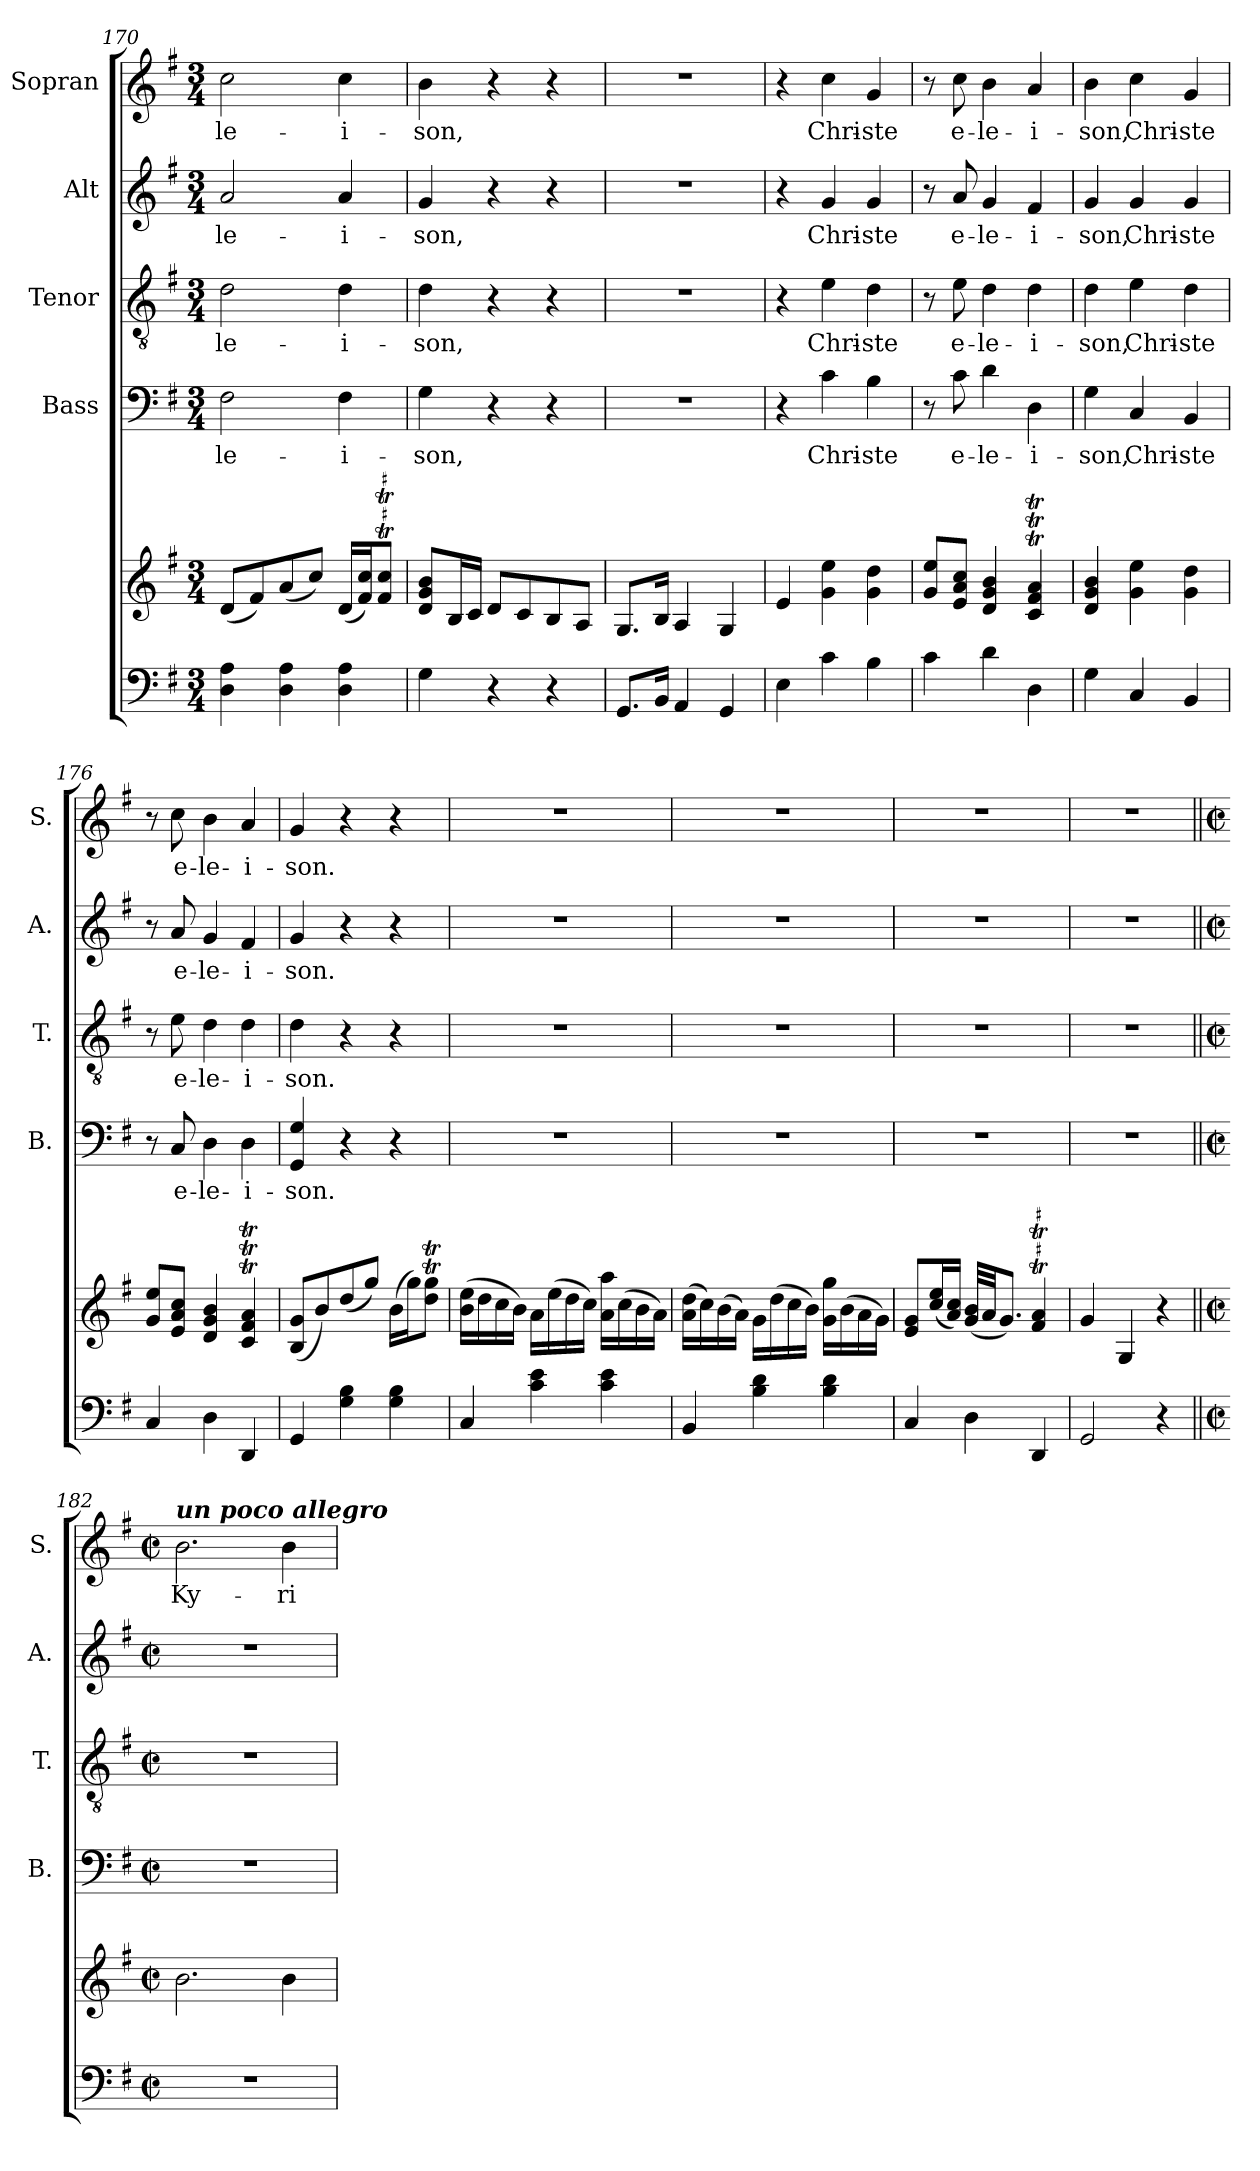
**kern	**kern	**kern	**text	**kern	**text	**kern	**text	**kern	**text
*part5	*part5	*part4	*part4	*part3	*part3	*part2	*part2	*part1	*part1
*staff6	*staff5	*staff4	*staff4	*staff3	*staff3	*staff2	*staff2	*staff1	*staff1
*	*	*I"Bass	*	*I"Tenor	*	*I"Alt	*	*I"Sopran	*
*	*	*I'B.	*	*I'T.	*	*I'A.	*	*I'S.	*
!!LO:LB:g=z
*clefF4	*clefG2	*clefF4	*	*clefGv2	*	*clefG2	*	*clefG2	*
*k[f#]	*k[f#]	*k[f#]	*	*k[f#]	*	*k[f#]	*	*k[f#]	*
*G:	*G:	*G:	*	*G:	*	*G:	*	*G:	*
*M3/4	*M3/4	*M3/4	*	*M3/4	*	*M3/4	*	*M3/4	*
=170	=170	=170	=170	=170	=170	=170	=170	=170	=170
!	!	!	!LO:LY:b	!	!LO:LY:b	!	!LO:LY:b	!	!LO:LY:b
4D\ 4A\	(<8d/L	2F#\	-le-	2d\	-le-	2a/	-le-	2cc\	-le-
.	8f#/)	.	.	.	.	.	.	.	.
4D\ 4A\	(<8a/	.	.	.	.	.	.	.	.
.	8cc/J)	.	.	.	.	.	.	.	.
!	!	!	!LO:LY:b	!	!LO:LY:b	!	!LO:LY:b	!	!LO:LY:b
4D\ 4A\	(<16d/LL	4F#\	-i-	4d\	-i-	4a/	-i-	4cc\	-i-
.	16f#/ 16cc/J)	.	.	.	.	.	.	.	.
.	8f#/T 8cc/TJ	.	.	.	.	.	.	.	.
=171	=171	=171	=171	=171	=171	=171	=171	=171	=171
!	!	!	!LO:LY:b	!	!LO:LY:b	!	!LO:LY:b	!	!LO:LY:b
4G\	8d/ 8g/ 8b/L	4G\	-son,	4d\	-son,	4g/	-son,	4b\	-son,
.	16B/L	.	.	.	.	.	.	.	.
.	16c/JJ	.	.	.	.	.	.	.	.
4r	8d/L	4r	.	4r	.	4r	.	4r	.
.	8c/	.	.	.	.	.	.	.	.
4r	8B/	4r	.	4r	.	4r	.	4r	.
.	8A/J	.	.	.	.	.	.	.	.
=172	=172	=172	=172	=172	=172	=172	=172	=172	=172
8.GG/L	8.G/L	2.r	.	2.r	.	2.r	.	2.r	.
16BB/Jk	16B/Jk	.	.	.	.	.	.	.	.
4AA/	4A/	.	.	.	.	.	.	.	.
4GG/	4G/	.	.	.	.	.	.	.	.
=173	=173	=173	=173	=173	=173	=173	=173	=173	=173
4E\	4e/	4r	.	4r	.	4r	.	4r	.
!	!	!	!LO:LY:b	!	!LO:LY:b	!	!LO:LY:b	!	!LO:LY:b
4c\	4g\ 4ee\	4c\	Chri-	4e\	Chri-	4g/	Chri-	4cc\	Chri-
!	!	!	!LO:LY:b	!	!LO:LY:b	!	!LO:LY:b	!	!LO:LY:b
4B\	4g\ 4dd\	4B\	-ste	4d\	-ste	4g/	-ste	4g/	-ste
=174	=174	=174	=174	=174	=174	=174	=174	=174	=174
4c\	8g/ 8ee/L	8r	.	8r	.	8r	.	8r	.
!	!	!	!LO:LY:b	!	!LO:LY:b	!	!LO:LY:b	!	!LO:LY:b
.	8e/ 8a/ 8cc/J	8c\	e-	8e\	e-	8a/	e-	8cc\	e-
!	!	!	!LO:LY:b	!	!LO:LY:b	!	!LO:LY:b	!	!LO:LY:b
4d\	4d/ 4g/ 4b/	4d\	-le-	4d\	-le-	4g/	-le-	4b\	-le-
!	!	!	!LO:LY:b	!	!LO:LY:b	!	!LO:LY:b	!	!LO:LY:b
4D\	4c/T 4f#/T 4a/T	4D\	-i-	4d\	-i-	4f#/	-i-	4a/	-i-
=175	=175	=175	=175	=175	=175	=175	=175	=175	=175
!	!	!	!LO:LY:b	!	!LO:LY:b	!	!LO:LY:b	!	!LO:LY:b
4G\	4d/ 4g/ 4b/	4G\	-son,	4d\	-son,	4g/	-son,	4b\	-son,
!	!	!	!LO:LY:b	!	!LO:LY:b	!	!LO:LY:b	!	!LO:LY:b
4C/	4g\ 4ee\	4C/	Chri-	4e\	Chri-	4g/	Chri-	4cc\	Chri-
!	!	!	!LO:LY:b	!	!LO:LY:b	!	!LO:LY:b	!	!LO:LY:b
4BB/	4g\ 4dd\	4BB/	-ste	4d\	-ste	4g/	-ste	4g/	-ste
=176	=176	=176	=176	=176	=176	=176	=176	=176	=176
4C/	8g/ 8ee/L	8r	.	8r	.	8r	.	8r	.
!	!	!	!LO:LY:b	!	!LO:LY:b	!	!LO:LY:b	!	!LO:LY:b
.	8e/ 8a/ 8cc/J	8C/	e-	8e\	e-	8a/	e-	8cc\	e-
!	!	!	!LO:LY:b	!	!LO:LY:b	!	!LO:LY:b	!	!LO:LY:b
4D\	4d/ 4g/ 4b/	4D\	-le-	4d\	-le-	4g/	-le-	4b\	-le-
!	!	!	!LO:LY:b	!	!LO:LY:b	!	!LO:LY:b	!	!LO:LY:b
4DD/	4c/T 4f#/T 4a/T	4D\	-i-	4d\	-i-	4f#/	-i-	4a/	-i-
!!LO:PB:g=z
=177	=177	=177	=177	=177	=177	=177	=177	=177	=177
!	!	!	!LO:LY:b	!	!LO:LY:b	!	!LO:LY:b	!	!LO:LY:b
4GG/	(<8B/ 8g/L	4GG/ 4G/	-son.	4d\	-son.	4g/	-son.	4g/	-son.
.	8b/)	.	.	.	.	.	.	.	.
4G\ 4B\	(<8dd/	4r	.	4r	.	4r	.	4r	.
.	8gg/J)	.	.	.	.	.	.	.	.
4G\ 4B\	(>16b\LL	4r	.	4r	.	4r	.	4r	.
.	16gg\J)	.	.	.	.	.	.	.	.
.	8dd\T 8gg\TJ	.	.	.	.	.	.	.	.
=178	=178	=178	=178	=178	=178	=178	=178	=178	=178
4C/	(>16b\ 16ee\LL	2.r	.	2.r	.	2.r	.	2.r	.
.	16dd\	.	.	.	.	.	.	.	.
.	16cc\	.	.	.	.	.	.	.	.
.	16b\JJ)	.	.	.	.	.	.	.	.
4c\ 4e\	16a\LL	.	.	.	.	.	.	.	.
.	(>16ee\	.	.	.	.	.	.	.	.
.	16dd\	.	.	.	.	.	.	.	.
.	16cc\JJ)	.	.	.	.	.	.	.	.
4c\ 4e\	16a\ 16aa\LL	.	.	.	.	.	.	.	.
.	(>16cc\	.	.	.	.	.	.	.	.
.	16b\	.	.	.	.	.	.	.	.
.	16a\JJ)	.	.	.	.	.	.	.	.
=179	=179	=179	=179	=179	=179	=179	=179	=179	=179
4BB/	(>16a\ 16dd\LL	2.r	.	2.r	.	2.r	.	2.r	.
.	16cc\)	.	.	.	.	.	.	.	.
.	(>16b\	.	.	.	.	.	.	.	.
.	16a\JJ)	.	.	.	.	.	.	.	.
4B\ 4d\	16g\LL	.	.	.	.	.	.	.	.
.	(>16dd\	.	.	.	.	.	.	.	.
.	16cc\	.	.	.	.	.	.	.	.
.	16b\JJ)	.	.	.	.	.	.	.	.
4B\ 4d\	16g\ 16gg\LL	.	.	.	.	.	.	.	.
.	(>16b\	.	.	.	.	.	.	.	.
.	16a\	.	.	.	.	.	.	.	.
.	16g\JJ)	.	.	.	.	.	.	.	.
=180	=180	=180	=180	=180	=180	=180	=180	=180	=180
4C/	8e/ 8g/L	2.r	.	2.r	.	2.r	.	2.r	.
.	(<16cc/ 16ee/L	.	.	.	.	.	.	.	.
.	16a/ 16cc/JJ)	.	.	.	.	.	.	.	.
4D\	(<32g/ 32b/LLL	.	.	.	.	.	.	.	.
.	32a/JJ	.	.	.	.	.	.	.	.
.	8.g/J)	.	.	.	.	.	.	.	.
4DD/	4f#/T 4a/T	.	.	.	.	.	.	.	.
=181	=181	=181	=181	=181	=181	=181	=181	=181	=181
2GG/	4g/	2.r	.	2.r	.	2.r	.	2.r	.
.	4G/	.	.	.	.	.	.	.	.
4r	4r	.	.	.	.	.	.	.	.
!!LO:LB:g=z
=182||	=182||	=182||	=182||	=182||	=182||	=182||	=182||	=182||	=182||
*M2/2	*M2/2	*M2/2	*	*M2/2	*	*M2/2	*	*M2/2	*
*met(c|)	*met(c|)	*met(c|)	*	*met(c|)	*	*met(c|)	*	*met(c|)	*
!	!	!	!	!	!	!	!	!LO:TX:a:Bi:t=un poco allegro	!
!	!	!	!	!	!	!	!	!	!LO:LY:b
1r	2.b\	1r	.	1r	.	1r	.	2.b\	Ky-
!	!	!	!	!	!	!	!	!	!LO:LY:b
.	4b\	.	.	.	.	.	.	4b\	-ri-
=	=	=	=	=	=	=	=	=	=
*-	*-	*-	*-	*-	*-	*-	*-	*-	*-
